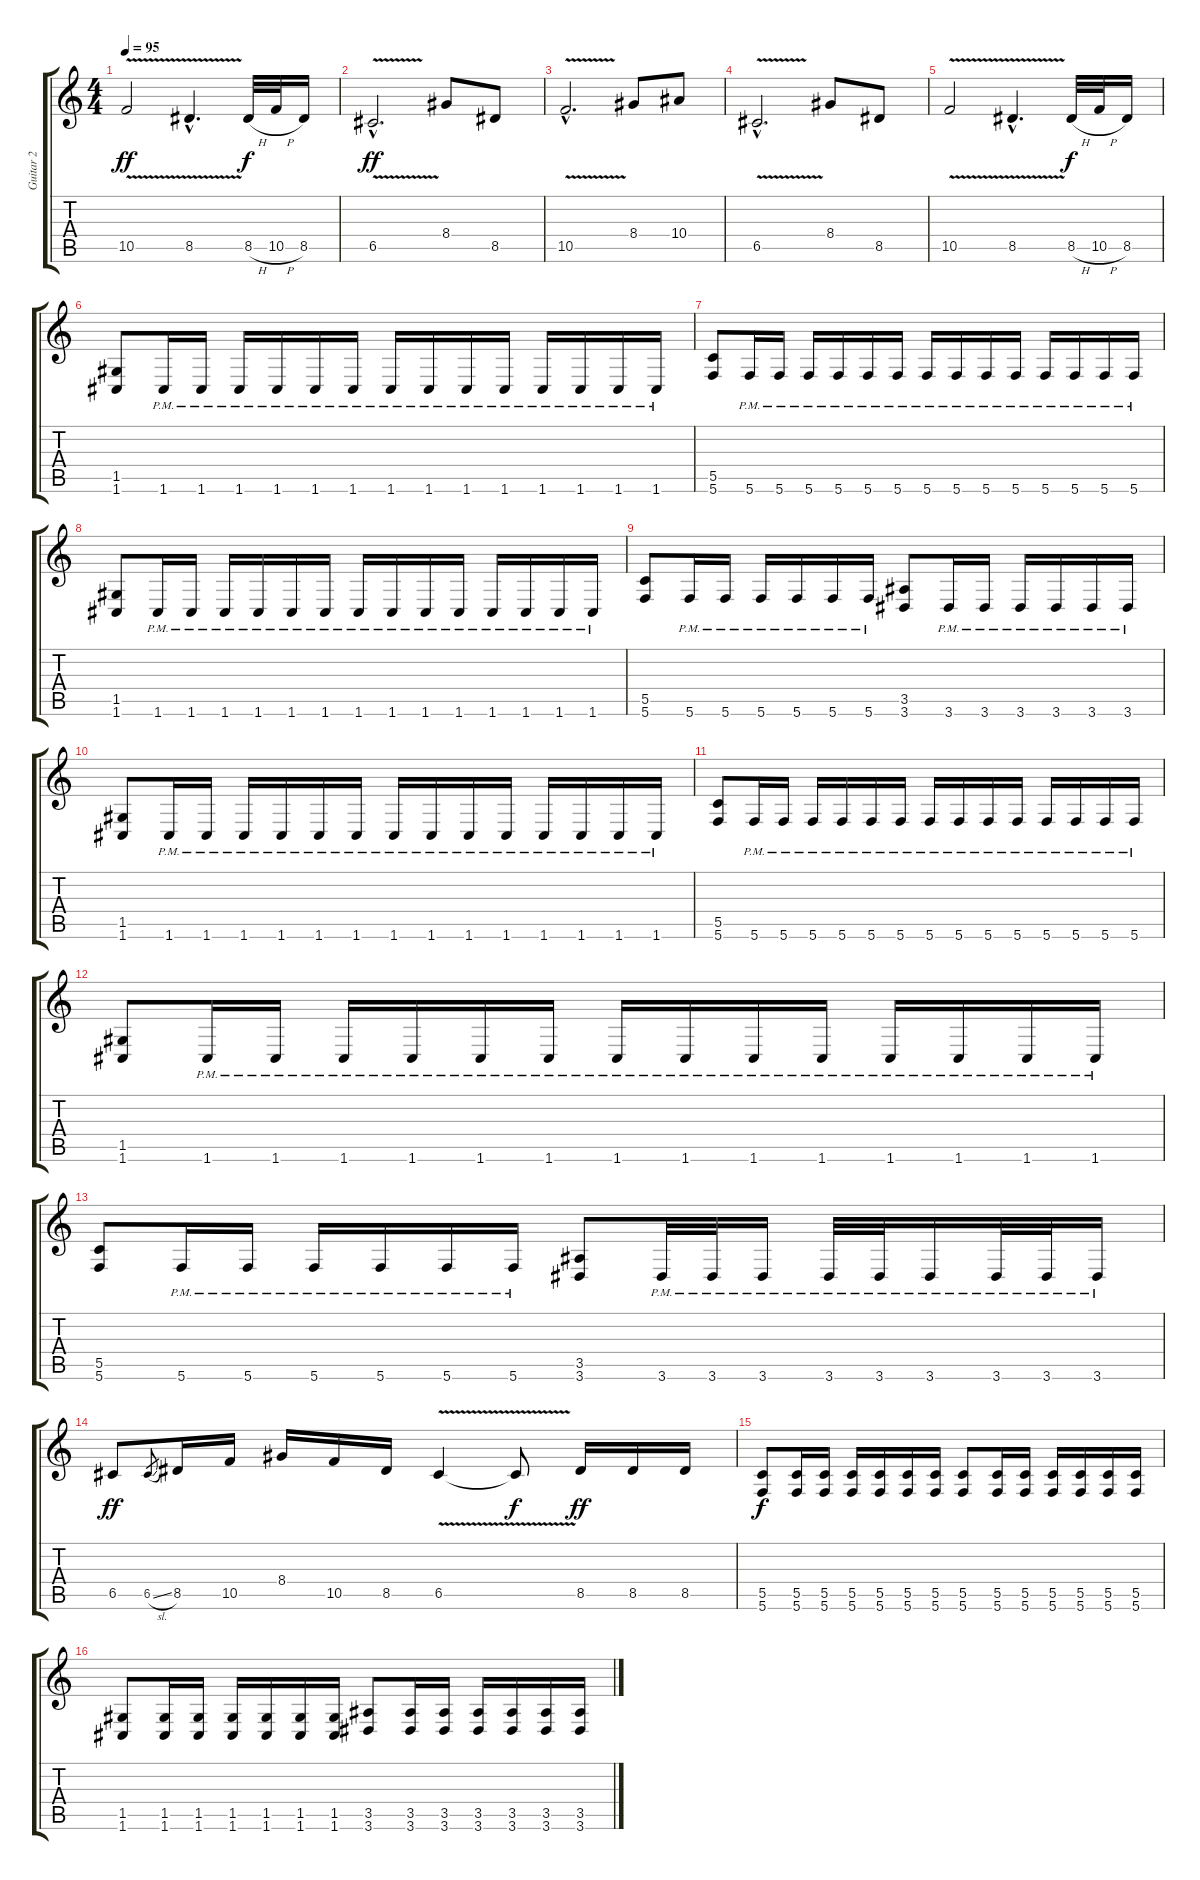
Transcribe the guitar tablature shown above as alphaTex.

\track ("Guitar 2" "Guitar 2") {instrument distortionguitar}
\staff {score tabs}
\tuning (D4 A3 F3 C3 G2 C2) {hide}
\ts (4 4)
\tempo 95
\clef g2
\ks c
10.5{v}.2{dy ff} 8.5{v hac}.4{d} 8.5{h}.32{dy f} 10.5{h}.32 8.5.16 |
6.5{v hac}.2{d dy ff} 8.4.8 8.5.8 |
10.5{v hac}.2{d} 8.4.8 10.4.8 |
6.5{v hac}.2{d} 8.4.8 8.5.8 |
10.5{v}.2 8.5{v hac}.4{d} 8.5{h}.32{dy f} 10.5{h}.32 8.5.16 |
(1.5 1.6).8 1.6{pm}.16 1.6{pm}.16 1.6{pm}.16 1.6{pm}.16 1.6{pm}.16 1.6{pm}.16 1.6{pm}.16 1.6{pm}.16 1.6{pm}.16 1.6{pm}.16 1.6{pm}.16 1.6{pm}.16 1.6{pm}.16 1.6{pm}.16 |
(5.5 5.6).8 5.6{pm}.16 5.6{pm}.16 5.6{pm}.16 5.6{pm}.16 5.6{pm}.16 5.6{pm}.16 5.6{pm}.16 5.6{pm}.16 5.6{pm}.16 5.6{pm}.16 5.6{pm}.16 5.6{pm}.16 5.6{pm}.16 5.6{pm}.16 |
(1.5 1.6).8 1.6{pm}.16 1.6{pm}.16 1.6{pm}.16 1.6{pm}.16 1.6{pm}.16 1.6{pm}.16 1.6{pm}.16 1.6{pm}.16 1.6{pm}.16 1.6{pm}.16 1.6{pm}.16 1.6{pm}.16 1.6{pm}.16 1.6{pm}.16 |
(5.5 5.6).8 5.6{pm}.16 5.6{pm}.16 5.6{pm}.16 5.6{pm}.16 5.6{pm}.16 5.6{pm}.16 (3.5 3.6).8 3.6{pm}.16 3.6{pm}.16 3.6{pm}.16 3.6{pm}.16 3.6{pm}.16 3.6{pm}.16 |
(1.5 1.6).8 1.6{pm}.16 1.6{pm}.16 1.6{pm}.16 1.6{pm}.16 1.6{pm}.16 1.6{pm}.16 1.6{pm}.16 1.6{pm}.16 1.6{pm}.16 1.6{pm}.16 1.6{pm}.16 1.6{pm}.16 1.6{pm}.16 1.6{pm}.16 |
(5.5 5.6).8 5.6{pm}.16 5.6{pm}.16 5.6{pm}.16 5.6{pm}.16 5.6{pm}.16 5.6{pm}.16 5.6{pm}.16 5.6{pm}.16 5.6{pm}.16 5.6{pm}.16 5.6{pm}.16 5.6{pm}.16 5.6{pm}.16 5.6{pm}.16 |
(1.5 1.6).8 1.6{pm}.16 1.6{pm}.16 1.6{pm}.16 1.6{pm}.16 1.6{pm}.16 1.6{pm}.16 1.6{pm}.16 1.6{pm}.16 1.6{pm}.16 1.6{pm}.16 1.6{pm}.16 1.6{pm}.16 1.6{pm}.16 1.6{pm}.16 |
(5.5 5.6).8 5.6{pm}.16 5.6{pm}.16 5.6{pm}.16 5.6{pm}.16 5.6{pm}.16 5.6{pm}.16 (3.5 3.6).8 3.6{pm}.32 3.6{pm}.32 3.6{pm}.16 3.6{pm}.32 3.6{pm}.32 3.6{pm}.16 3.6{pm}.32 3.6{pm}.32 3.6{pm}.16 |
6.5.8{dy ff} 6.5{sl}.8{gr} 8.5.16 10.5.16 8.4.16 10.5.16 8.5.16 6.5{v}.4 6.5{t}.8{dy f} 8.5.16{dy ff} 8.5.16 8.5.16 |
(5.5 5.6).8{dy f} (5.5 5.6).16 (5.5 5.6).16 (5.5 5.6).16 (5.5 5.6).16 (5.5 5.6).16 (5.5 5.6).16 (5.5 5.6).8 (5.5 5.6).16 (5.5 5.6).16 (5.5 5.6).16 (5.5 5.6).16 (5.5 5.6).16 (5.5 5.6).16 |
(1.5 1.6).8 (1.5 1.6).16 (1.5 1.6).16 (1.5 1.6).16 (1.5 1.6).16 (1.5 1.6).16 (1.5 1.6).16 (3.5 3.6).8 (3.5 3.6).16 (3.5 3.6).16 (3.5 3.6).16 (3.5 3.6).16 (3.5 3.6).16 (3.5 3.6).16
